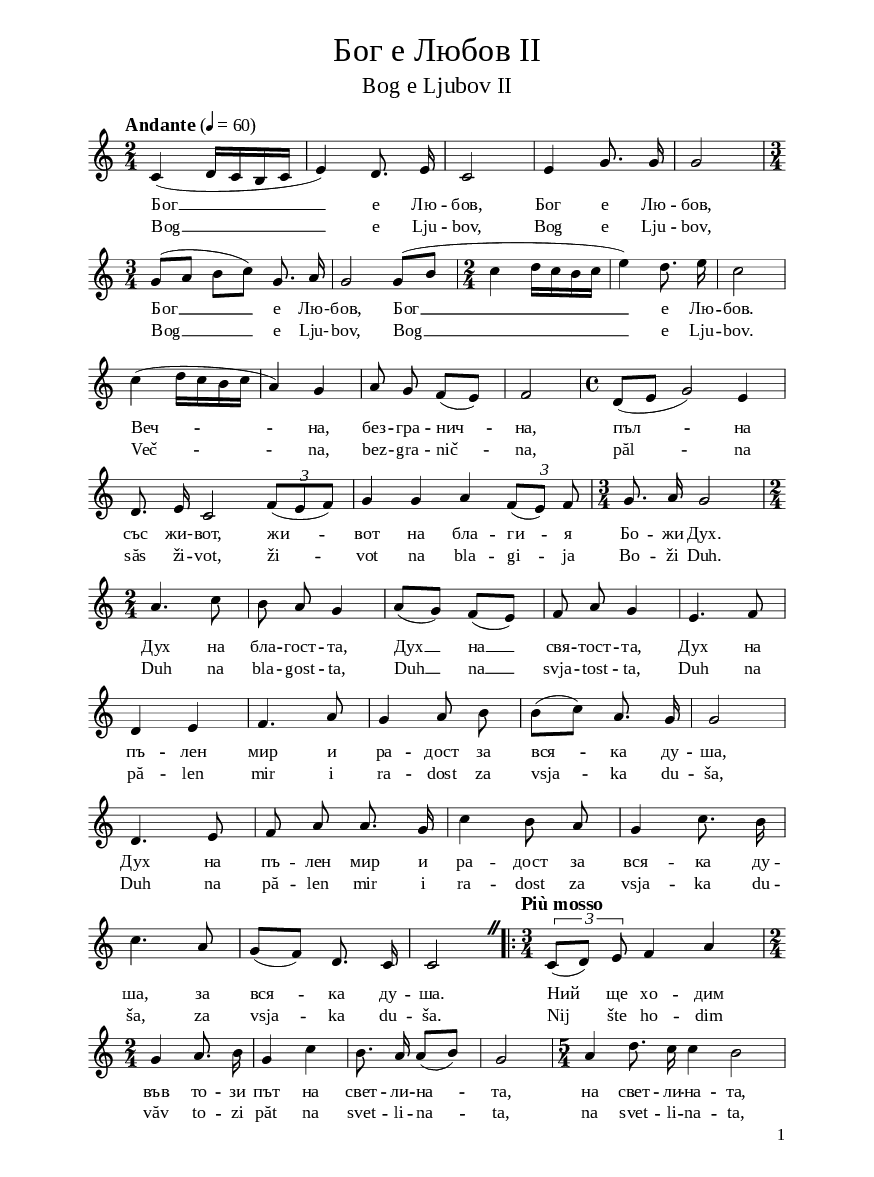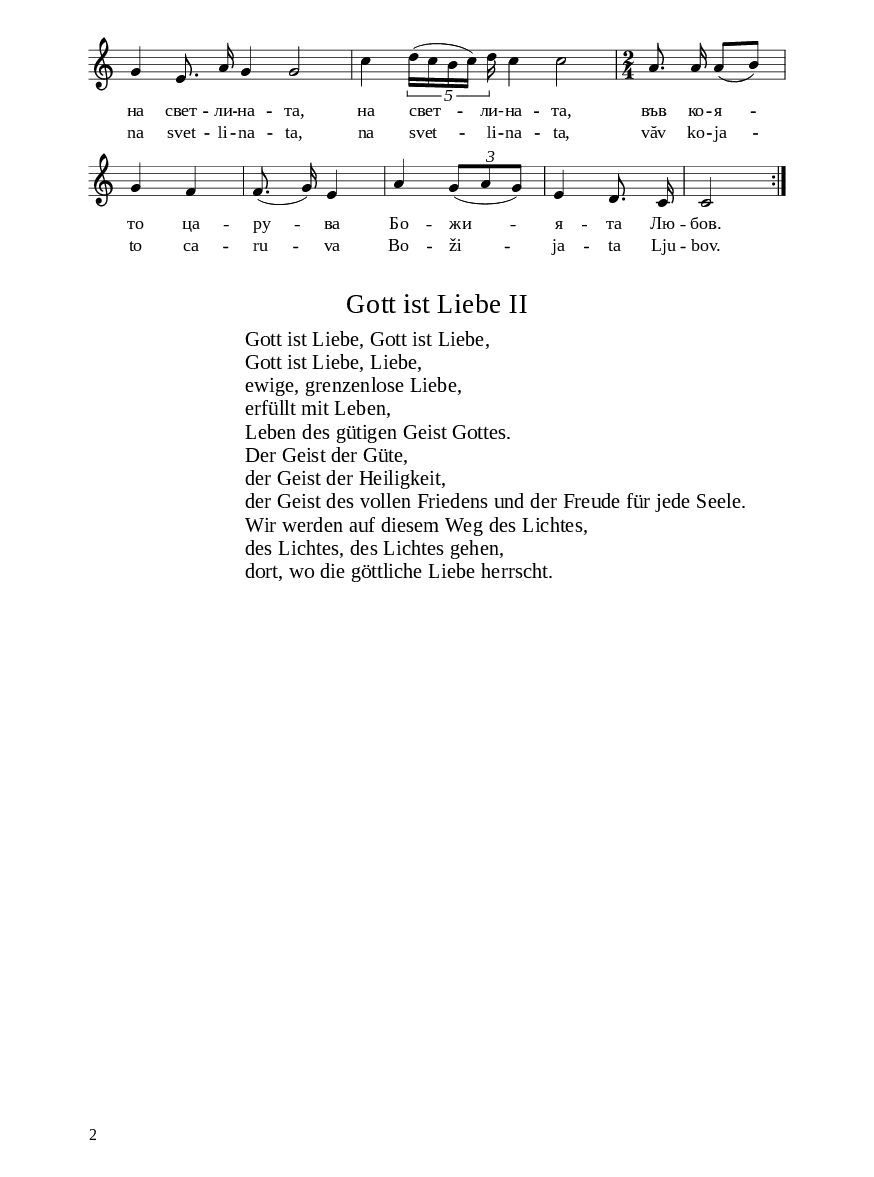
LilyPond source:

\version "2.24.4"

% include paper part and global functions
\include "include/globals.ily"

\bookpart {
  \label #'ref166
  \tocItem \markup "Бог е Любов II – Bog e Ljubov II"
  \include "include/bookpart-paper.ily"
  \score {
    \include "include/score-layout.ily"

    \new Voice \absolute {
      \clef treble
      \key c \major
      \time 2/4
      \tempoFunc "Andante" 4 "60"
      \autoBeamOff
      c'4 (  d'16 [  c'16  b16  c'16 ]
      | % 2
      e'4 )  d'8.  e'16 | % 3
      c'2 | % 4
      e'4  g'8.  g'16 | % 5
      g'2 \break | % 6
      \time 3/4 g'8 ( [  a'8 ]  b'8 [  c''8 ) ]  % 7
      g'8.   a'16 |  g'2 % 8
      g'8 ( [  b'8 ] | % 9
      \time 2/4 c''4  d''16 [  c''16  b'16
      c''16 ] |
      e''4 )  d''8.  e''16 | % 11
      c''2 \break | % 12
      c''4 (  d''16 [  c''16  b'16
      c''16 ] | % 13
      a'4 )  g'4 | % 14
      a'8  g'8  f'8 ( [  e'8 ) ] | % 15
      f'2 | % 16
      \time 4/4  | % 16
      d'8 ( [  e'8  ]  g'2 ) e'4 | \break % 17
      d'8.  e'16  c'2 \once \omit
      TupletBracket
      \times 2/3  {
        f'8 ( [  e'8  f'8 ) ]
      }
      |  % 18
      g'4  g'4  a'4 \once \omit TupletBracket
      \times 2/3  {
        f'8 ( [  e'8 )  ] f'8
      }
      | % 19
      \time 3/4  | % 19
      g'8.  a'16  g'2 | \break
      \time 2/4  |
      a'4.  c''8 |  % 21
      b'8  a'8  g'4 |  % 22
      a'8 ( [  g'8 ) ]  f'8 ( [  e'8 ) ]
      | % 23
      f'8  a'8  g'4 | % 24
      e'4.  f'8 | \break % 25
      d'4  e'4 | % 26
      f'4.  a'8   | % 27
      g'4  a'8  b'8 | % 28
      b'8 ( [  c''8 ) ]  a'8.  g'16 | % 29
      g'2 \break |
      d'4.  e'8 | % 31
      f'8  a'8  a'8.  g'16 | % 32
      c''4  b'8  a'8  | % 33
      g'4  c''8.  b'16 \break | % 34
      c''4.  a'8 | % 35
      g'8 ( [  f'8 ) ]  d'8.  c'16 | % 36
      c'2 \caesura
      \bar ".|:-||"

      | % 37
      \tempo "Più mosso"
      \time 3/4  | % 37

      \times 2/3  {
        c'8 ( [  d'8 ) ]  e'8
      }
      f'4  a'4 | \break % 38
      \time 2/4  | % 38
      g'4  a'8.   b'16   | % 39
      g'4  c''4  |
      b'8.  a'16  a'8 ( [  b'8 ) ] | % 41
      g'2  | % 42
      \time 5/4  | % 42
      a'4  d''8.  c''16  c''4
      b'2 | \break % 43
      g'4  e'8.  a'16  g'4  g'2 |  % 44
      c''4
      \times 4/5  {
        d''16 ( [  c''16  b'16
        c''16 )  ] d''16
      }
      c''4  c''2  | % 45
      \time 2/4  | % 45
      a'8.  a'16  a'8 ( [  b'8 ) ] | \break % 46
      g'4  f'4 |  % 47
      f'8. (  g'16 )  e'4 | % 48
      a'4 \once \omit TupletBracket
      \times 2/3  {
        g'8 ( [  a'8  g'8 ) ]
      }
      | % 49
      e'4  d'8.  c'16 |
      c'2
      \bar ":|."
    }

    \addlyrics {
      Бог __ е Лю -- бов,
      Бог е Лю -- бов, Бог __    е
      "Лю-" -- бов,  Бог __
      е Лю -- бов. Веч --
      на, без -- гра -- нич
      -- на, пъл -- на със "жи-" --
      вот, жи --  вот на бла -- ги
      -- я Бо -- жи Дух. Дух на бла --
      гост -- та, Дух __  на __  свя --
      тост -- та, Дух на пъ -- лен мир
      и ра -- дост за вся -- ка ду --
      ша, Дух на пъ -- лен мир и ра --
      дост за вся -- ка ду -- ша, за
      вся -- ка ду -- ша. Ний  ще
      хо -- дим във то -- зи път на
      свет -- ли -- на -- та, на свет --
      ли -- на -- та, на свет -- ли -- на --
      та, на свет -- "ли-" -- на --
      та, във ко -- я -- то ца -- ру
      -- ва Бо -- жи --  я -- та
      Лю -- бов.}
      \addlyrics {
        Bog __ e Lju -- bov,
        Bog e Lju -- bov, Bog __    e
        "Lju-" -- bov,  Bog __
        e Lju -- bov. Več --
        na, bez -- gra -- nič
        -- na, păl -- na săs ži --
        vot, ži --  vot na bla -- gi
        -- ja Bo -- ži Duh. Duh na bla --
        gost -- ta, Duh __  na __  svja --
        tost -- ta, Duh na pă -- len mir
        i ra -- dost za vsja -- ka du --
        ša, Duh na pă -- len mir i ra --
        dost za vsja -- ka du -- ša, za
        vsja -- ka du -- ša. Nij  šte
        ho -- dim văv to -- zi păt na
        svet -- li -- na -- ta, na svet --
        li -- na -- ta, na svet -- li -- na --
        ta, na svet -- li -- na --
        ta, văv ko -- ja -- to ca -- ru
        -- va Bo -- ži --  ja -- ta
        Lju -- bov.}

        \header {
          title = \titleFunc "Бог е Любов II" "Bog e Ljubov II"
        }

        \midi{}

      } % score

      \markup \empty-two

      % include foreign translation(s) of the song
      \version "2.24.4"

\markup \fill-line { \fontsize #deTitleFontSize "Gott ist Liebe II" }

\markup \null
\markup \null
\markup \abs-fontsize #10 {
   \hspace #20
  \override #`(baseline-skip . ,deCoupletBaselineSkip)

  \column {


    \line { " " Gott ist Liebe, Gott ist Liebe, }

    \line { " " Gott ist Liebe, Liebe,}

    \line { " " ewige, grenzenlose Liebe, }

    \line { " " erfüllt mit Leben, }

    \line { " " Leben des gütigen Geist Gottes. }

    \line { " " Der Geist der Güte, }

    \line { " " der Geist der Heiligkeit,}

    \line { " " der Geist des vollen Friedens und der Freude für jede Seele.}

    \line { " " Wir werden auf diesem Weg des Lichtes,}
    \line { " "  des Lichtes, des Lichtes gehen,  }
    
    \line { " " dort, wo die göttliche Liebe herrscht.}



  }


}


    } % bookpart


